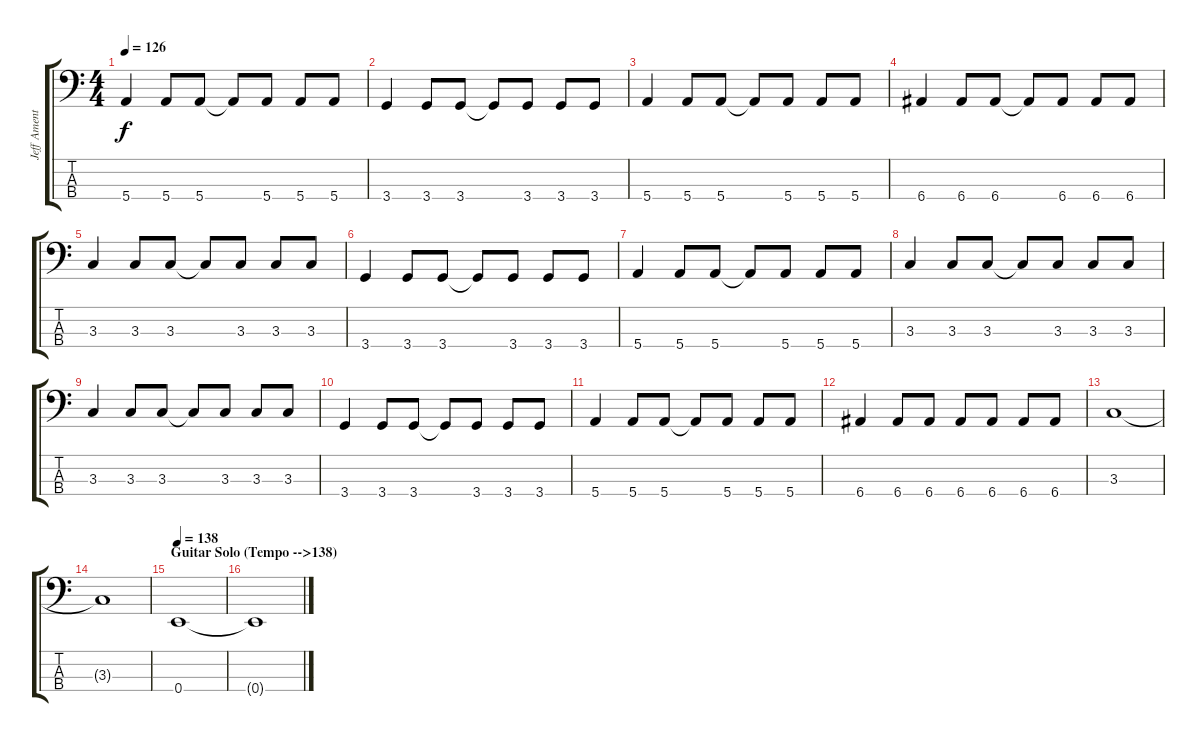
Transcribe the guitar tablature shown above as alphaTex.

\track ("Jeff Ament - Bass" "Jeff Ament") {instrument electricbassfinger}
\staff {score tabs}
\tuning (G2 D2 A1 E1) {hide}
\ts (4 4)
\tempo 126
\clef f4
\ks c
5.4.4{dy f} 5.4.8 5.4.8 5.4{t}.8 5.4.8 5.4.8 5.4.8 |
3.4.4 3.4.8 3.4.8 3.4{t}.8 3.4.8 3.4.8 3.4.8 |
5.4.4 5.4.8 5.4.8 5.4{t}.8 5.4.8 5.4.8 5.4.8 |
6.4.4 6.4.8 6.4.8 6.4{t}.8 6.4.8 6.4.8 6.4.8 |
3.3.4 3.3.8 3.3.8 3.3{t}.8 3.3.8 3.3.8 3.3.8 |
3.4.4 3.4.8 3.4.8 3.4{t}.8 3.4.8 3.4.8 3.4.8 |
5.4.4 5.4.8 5.4.8 5.4{t}.8 5.4.8 5.4.8 5.4.8 |
3.3.4 3.3.8 3.3.8 3.3{t}.8 3.3.8 3.3.8 3.3.8 |
3.3.4 3.3.8 3.3.8 3.3{t}.8 3.3.8 3.3.8 3.3.8 |
3.4.4 3.4.8 3.4.8 3.4{t}.8 3.4.8 3.4.8 3.4.8 |
5.4.4 5.4.8 5.4.8 5.4{t}.8 5.4.8 5.4.8 5.4.8 |
6.4.4 6.4.8 6.4.8 6.4.8 6.4.8 6.4.8 6.4.8 |
3.3.1 |
3.3{t}.1 |
\section ("" "Guitar Solo (Tempo -->138)")
\tempo 138
0.4.1 |
0.4{t}.1
